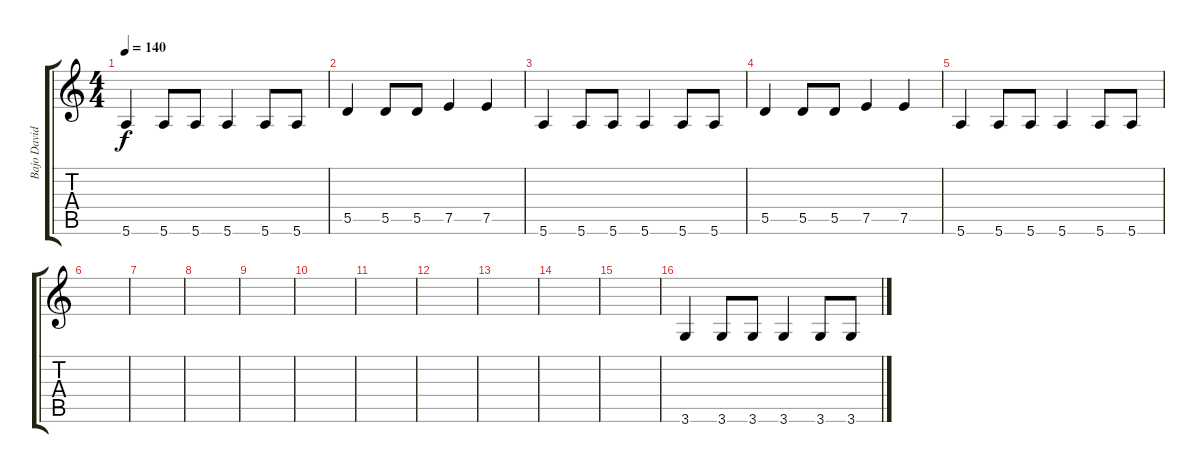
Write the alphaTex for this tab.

\track ("Bajo David Jaramillo" "Bajo David") {instrument electricbassfinger}
\staff {score tabs}
\tuning (E4 B3 G3 D3 A2 E2) {hide}
\ts (4 4)
\tempo 140
\clef g2
\ks c
5.6.4{dy f} 5.6.8 5.6.8 5.6.4 5.6.8 5.6.8 |
5.5.4 5.5.8 5.5.8 7.5.4 7.5.4 |
5.6.4 5.6.8 5.6.8 5.6.4 5.6.8 5.6.8 |
5.5.4 5.5.8 5.5.8 7.5.4 7.5.4 |
5.6.4 5.6.8 5.6.8 5.6.4 5.6.8 5.6.8 |
|
|
|
|
|
|
|
|
|
|
3.6.4 3.6.8 3.6.8 3.6.4 3.6.8 3.6.8
